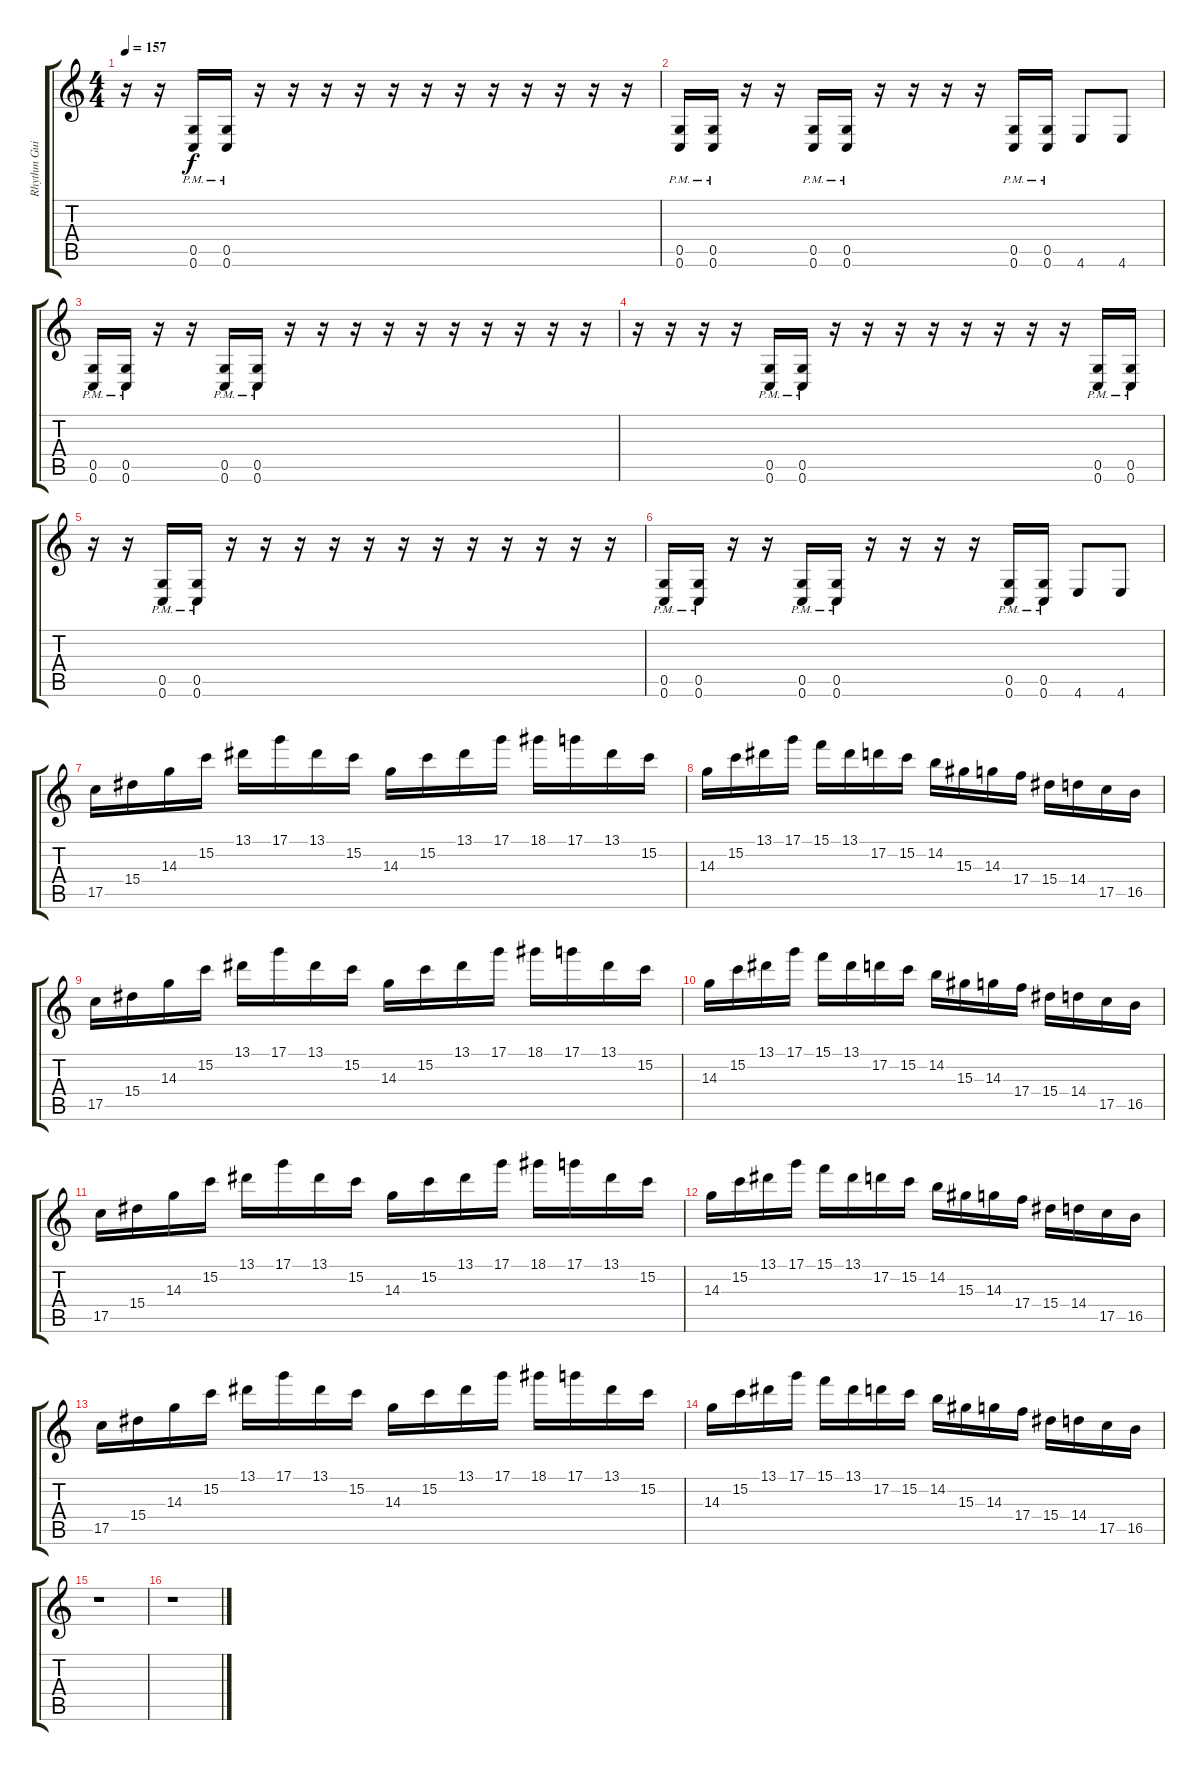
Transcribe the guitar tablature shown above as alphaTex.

\track ("Rhythm Guitar 1" "Rhythm Gui") {instrument distortionguitar}
\staff {score tabs}
\tuning (D4 A3 F3 C3 G2 C2) {hide}
\ts (4 4)
\tempo 157
\clef g2
\ks c
r.16{dy f} r.16 (0.5{pm} 0.6{pm}).16 (0.5{pm} 0.6{pm}).16 r.16 r.16 r.16 r.16 r.16 r.16 r.16 r.16 r.16 r.16 r.16 r.16 |
(0.5{pm} 0.6{pm}).16 (0.5{pm} 0.6{pm}).16 r.16 r.16 (0.5{pm} 0.6{pm}).16 (0.5{pm} 0.6{pm}).16 r.16 r.16 r.16 r.16 (0.5{pm} 0.6{pm}).16 (0.5{pm} 0.6{pm}).16 4.6.8 4.6.8 |
(0.5{pm} 0.6{pm}).16 (0.5{pm} 0.6{pm}).16 r.16 r.16 (0.5{pm} 0.6{pm}).16 (0.5{pm} 0.6{pm}).16 r.16 r.16 r.16 r.16 r.16 r.16 r.16 r.16 r.16 r.16 |
r.16 r.16 r.16 r.16 (0.5{pm} 0.6{pm}).16 (0.5{pm} 0.6{pm}).16 r.16 r.16 r.16 r.16 r.16 r.16 r.16 r.16 (0.5{pm} 0.6{pm}).16 (0.5{pm} 0.6{pm}).16 |
r.16 r.16 (0.5{pm} 0.6{pm}).16 (0.5{pm} 0.6{pm}).16 r.16 r.16 r.16 r.16 r.16 r.16 r.16 r.16 r.16 r.16 r.16 r.16 |
(0.5{pm} 0.6{pm}).16 (0.5{pm} 0.6{pm}).16 r.16 r.16 (0.5{pm} 0.6{pm}).16 (0.5{pm} 0.6{pm}).16 r.16 r.16 r.16 r.16 (0.5{pm} 0.6{pm}).16 (0.5{pm} 0.6{pm}).16 4.6.8 4.6.8 |
17.5.16 15.4.16 14.3.16 15.2.16 13.1.16 17.1.16 13.1.16 15.2.16 14.3.16 15.2.16 13.1.16 17.1.16 18.1.16 17.1.16 13.1.16 15.2.16 |
14.3.16 15.2.16 13.1.16 17.1.16 15.1.16 13.1.16 17.2.16 15.2.16 14.2.16 15.3.16 14.3.16 17.4.16 15.4.16 14.4.16 17.5.16 16.5.16 |
17.5.16 15.4.16 14.3.16 15.2.16 13.1.16 17.1.16 13.1.16 15.2.16 14.3.16 15.2.16 13.1.16 17.1.16 18.1.16 17.1.16 13.1.16 15.2.16 |
14.3.16 15.2.16 13.1.16 17.1.16 15.1.16 13.1.16 17.2.16 15.2.16 14.2.16 15.3.16 14.3.16 17.4.16 15.4.16 14.4.16 17.5.16 16.5.16 |
17.5.16 15.4.16 14.3.16 15.2.16 13.1.16 17.1.16 13.1.16 15.2.16 14.3.16 15.2.16 13.1.16 17.1.16 18.1.16 17.1.16 13.1.16 15.2.16 |
14.3.16 15.2.16 13.1.16 17.1.16 15.1.16 13.1.16 17.2.16 15.2.16 14.2.16 15.3.16 14.3.16 17.4.16 15.4.16 14.4.16 17.5.16 16.5.16 |
17.5.16 15.4.16 14.3.16 15.2.16 13.1.16 17.1.16 13.1.16 15.2.16 14.3.16 15.2.16 13.1.16 17.1.16 18.1.16 17.1.16 13.1.16 15.2.16 |
14.3.16 15.2.16 13.1.16 17.1.16 15.1.16 13.1.16 17.2.16 15.2.16 14.2.16 15.3.16 14.3.16 17.4.16 15.4.16 14.4.16 17.5.16 16.5.16 |
r.1 |
r.1
